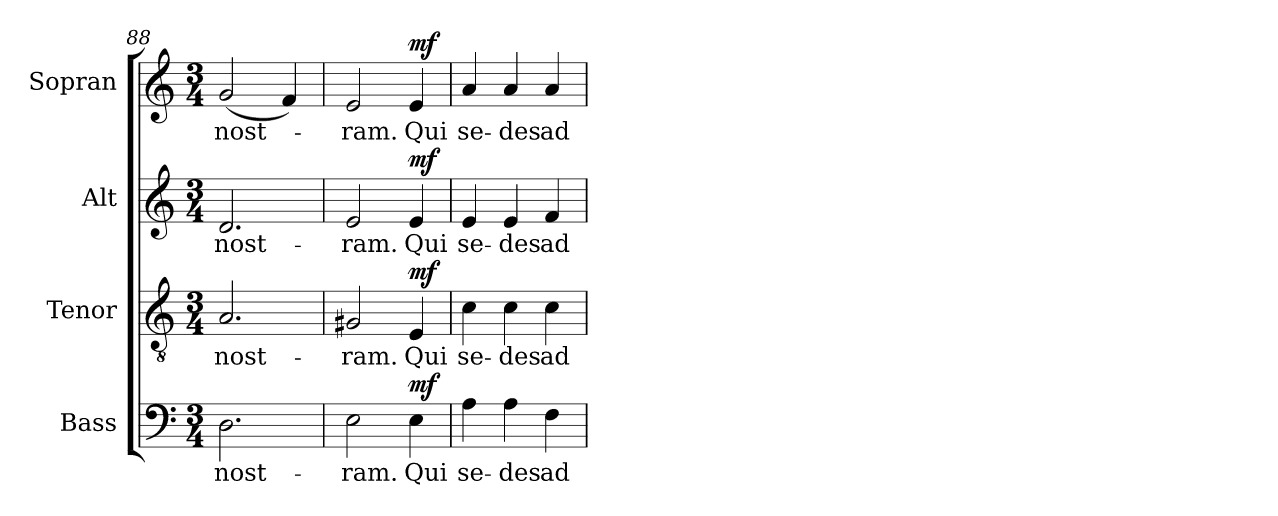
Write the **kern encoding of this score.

**kern	**text	**dynam	**kern	**text	**dynam	**kern	**text	**dynam	**kern	**text	**dynam
*part4	*part4	*part4	*part3	*part3	*part3	*part2	*part2	*part2	*part1	*part1	*part1
*staff4	*staff4	*staff4	*staff3	*staff3	*staff3	*staff2	*staff2	*staff2	*staff1	*staff1	*staff1
*I"Bass	*	*	*I"Tenor	*	*	*I"Alt	*	*	*I"Sopran	*	*
*I'B.	*	*	*I'T.	*	*	*I'A.	*	*	*I'S.	*	*
*clefF4	*	*	*clefGv2	*	*	*clefG2	*	*	*clefG2	*	*
*k[]	*	*	*k[]	*	*	*k[]	*	*	*k[]	*	*
*C:	*	*	*C:	*	*	*C:	*	*	*C:	*	*
*M3/4	*	*	*M3/4	*	*	*M3/4	*	*	*M3/4	*	*
=88	=88	=88	=88	=88	=88	=88	=88	=88	=88	=88	=88
!	!LO:LY:b	!	!	!LO:LY:b	!	!	!LO:LY:b	!	!	!LO:LY:b	!
2.D\	nost-	.	2.A/	nost-	.	2.d/	nost-	.	(<2g/	nost-	.
.	.	.	.	.	.	.	.	.	4f/)	.	.
=89	=89	=89	=89	=89	=89	=89	=89	=89	=89	=89	=89
!	!LO:LY:b	!	!	!LO:LY:b	!	!	!LO:LY:b	!	!	!LO:LY:b	!
2E\	-ram.	.	2G#X/	-ram.	.	2e/	-ram.	.	2e/	-ram.	.
!	!LO:LY:b	!LO:DY:a	!	!LO:LY:b	!LO:DY:a	!	!LO:LY:b	!LO:DY:a	!	!LO:LY:b	!LO:DY:a
4E\	Qui	mf	4E/	Qui	mf	4e/	Qui	mf	4e/	Qui	mf
=90	=90	=90	=90	=90	=90	=90	=90	=90	=90	=90	=90
!	!LO:LY:b	!	!	!LO:LY:b	!	!	!LO:LY:b	!	!	!LO:LY:b	!
4A\	se-	.	4c\	se-	.	4e/	se-	.	4a/	se-	.
!	!LO:LY:b	!	!	!LO:LY:b	!	!	!LO:LY:b	!	!	!LO:LY:b	!
4A\	-des	.	4c\	-des	.	4e/	-des	.	4a/	-des	.
!	!LO:LY:b	!	!	!LO:LY:b	!	!	!LO:LY:b	!	!	!LO:LY:b	!
4F\	ad	.	4c\	ad	.	4f/	ad	.	4a/	ad	.
=	=	=	=	=	=	=	=	=	=	=	=
*-	*-	*-	*-	*-	*-	*-	*-	*-	*-	*-	*-
